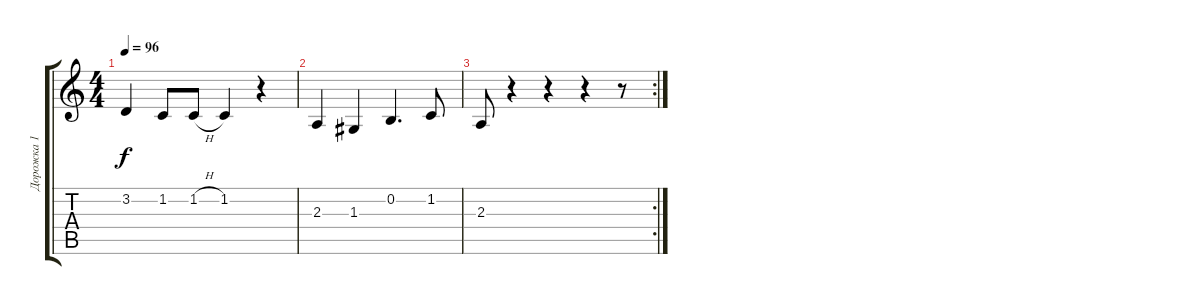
\track ("Дорожка 1" "Дорожка 1") {instrument acousticgrandpiano}
\staff {score tabs}
\tuning (E4 B3 G3 D3 A2 E2) {hide}
\ts (4 4)
\tempo 96
\clef g2
\ks c
3.2.4{dy f} 1.2.8 1.2{h}.8 1.2.4 r.4 |
2.3.4 1.3.4 0.2.4{d} 1.2.8 |
\rc 2
2.3.8 r.4 r.4 r.4 r.8
